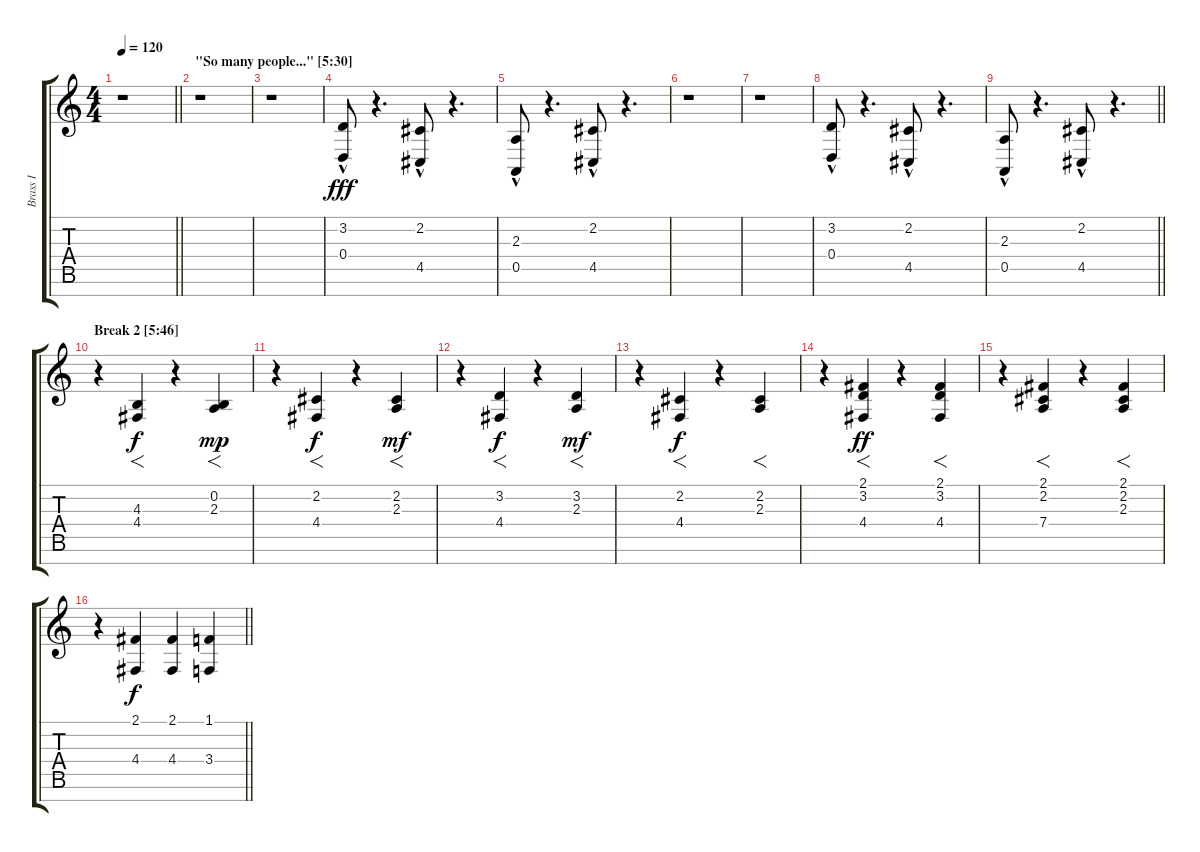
\track ("Brass I" "Brass I") {instrument frenchhorn}
\staff {score tabs}
\tuning (E4 B3 G3 D3 A2 E2 B1) {hide}
\ts (4 4)
\tempo 120
\clef g2
\barLineRight lightlight
\ks c
r.1{dy mf} |
\section ("" "\"So many people...\" [5:30]")
r.1 |
r.1 |
(3.2{hac} 0.4{hac}).8{dy fff volume 13} r.4{d} (2.2{hac} 4.5{hac}).8 r.4{d} |
(2.3{hac} 0.5{hac}).8 r.4{d} (2.2{hac} 4.5{hac}).8 r.4{d} |
r.1 |
r.1 |
(3.2{hac} 0.4{hac}).8{volume 13} r.4{d} (2.2{hac} 4.5{hac}).8 r.4{d} |
\barLineRight lightlight
(2.3{hac} 0.5{hac}).8 r.4{d} (2.2{hac} 4.5{hac}).8 r.4{d} |
\section ("" "Break 2 [5:46]")
r.4 (4.3 4.4).4{f dy f} r.4 (0.2 2.3).4{f dy mp} |
r.4 (2.2 4.4).4{f dy f} r.4 (2.2 2.3).4{f dy mf} |
r.4 (3.2 4.4).4{f dy f} r.4 (3.2 2.3).4{f dy mf} |
r.4 (2.2 4.4).4{f dy f} r.4 (2.2 2.3).4{f} |
r.4 (2.1 3.2 4.4).4{f dy ff} r.4 (2.1 3.2 4.4).4{f} |
r.4 (2.1 2.2 7.4).4{f} r.4 (2.1 2.2 2.3).4{f} |
\barLineRight lightlight
r.4 (2.1 4.4).4{dy f} (2.1 4.4).4 (1.1 3.4).4
